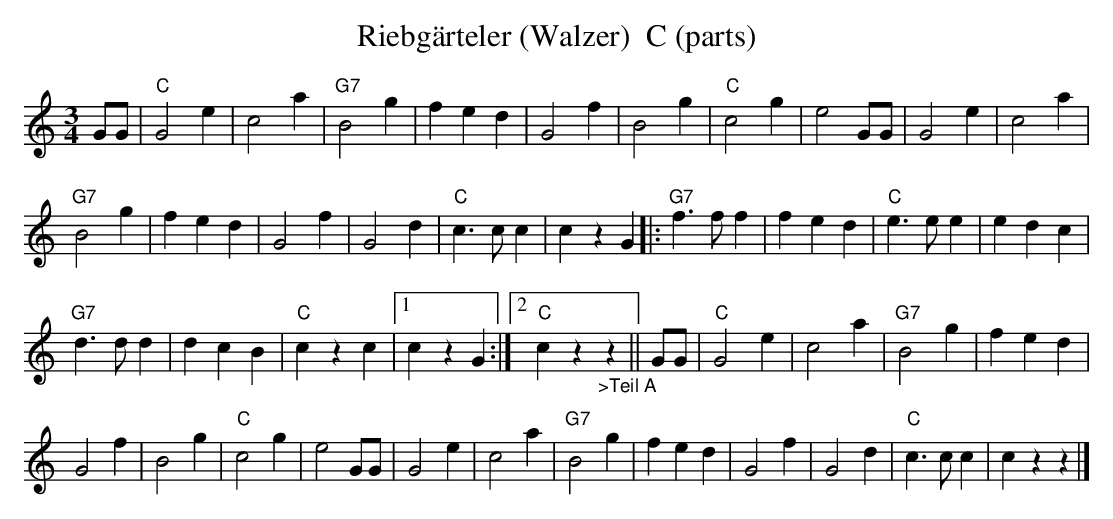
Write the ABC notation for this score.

X:1
T: Riebg\"arteler (Walzer)  C (parts)
M:3/4
L:1/4
K:C %%MIDI gchordon
G/G/ | "C"G2e | c2a | "G7"B2g | fed | G2f | B2g | "C"c2g | e2G/G/ | \
G2e | c2a |
 "G7"B2g | fed | G2f | G2d | "C"c>cc | czG |: \
"G7"f>ff | fed | "C"e>ee | edc |
 "G7"d>dd | dcB | "C"czc |1 czG :|2 "C"cz"_>Teil A"z || \
G/G/ | "C"G2e | c2a | "G7"B2g | fed |
 G2f | B2g | "C"c2g | e2G/G/ | \
G2e | c2a | "G7"B2g | fed | G2f | G2d | "C"c>cc | czz |]
